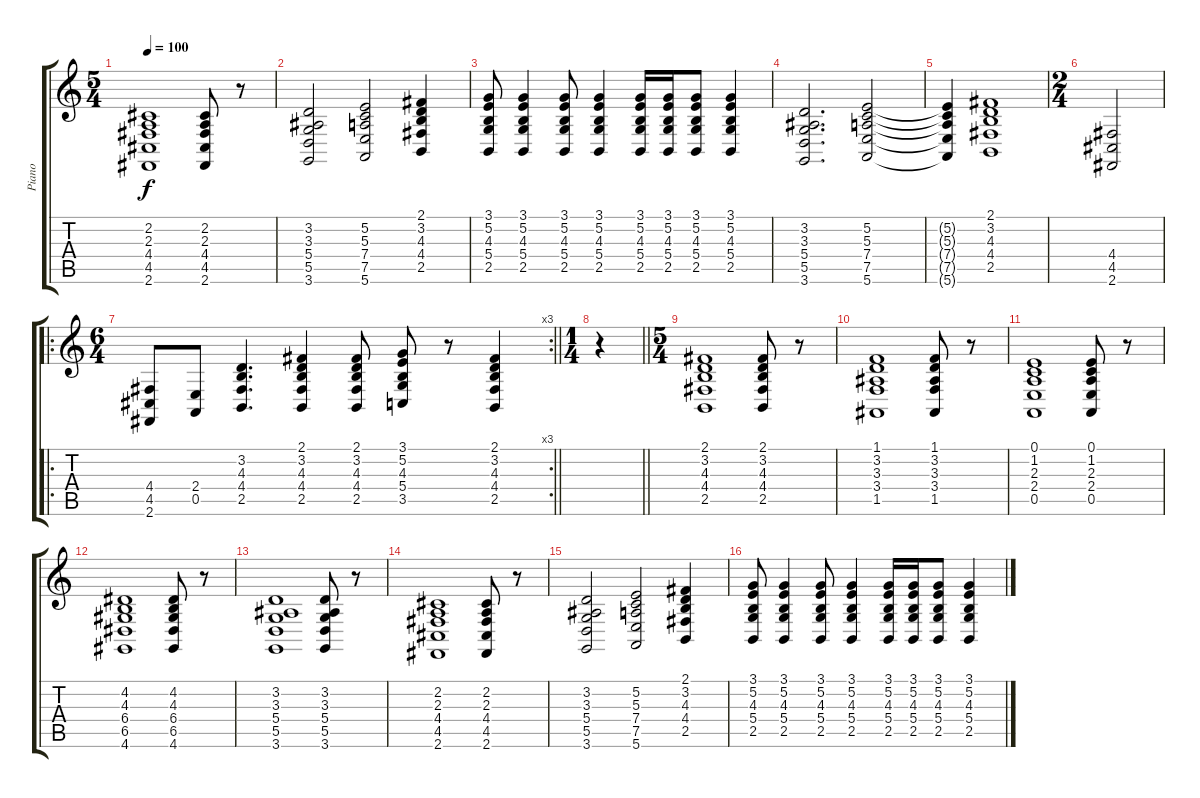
\track ("Piano" "Piano") {instrument electricgrandpiano bank 255}
\staff {score tabs}
\tuning (E4 B3 G3 D3 A2 E2) {hide}
\ts (5 4)
\tempo 100
\clef g2
\ks c
(2.2 2.3 4.4 4.5 2.6).1{dy f} (2.2 2.3 4.4 4.5 2.6).8 r.8 |
(3.2 3.3 5.4 5.5 3.6).2 (5.2 5.3 7.4 7.5 5.6).2 (2.1 3.2 4.3 4.4 2.5).4 |
(3.1 5.2 4.3 5.4 2.5).8 (3.1 5.2 4.3 5.4 2.5).4 (3.1 5.2 4.3 5.4 2.5).8 (3.1 5.2 4.3 5.4 2.5).4 (3.1 5.2 4.3 5.4 2.5).16 (3.1 5.2 4.3 5.4 2.5).16 (3.1 5.2 4.3 5.4 2.5).8 (3.1 5.2 4.3 5.4 2.5).4 |
(3.2 3.3 5.4 5.5 3.6).2{d} (5.2 5.3 7.4 7.5 5.6).2 |
(5.2{t} 5.3{t} 7.4{t} 7.5{t} 5.6{t}).4 (2.1 3.2 4.3 4.4 2.5).1 |
\ts (2 4)
(4.4 4.5 2.6).2 |
\ro
\rc 3
\ts (6 4)
\barLineRight lightlight
(4.4 4.5 2.6).8 (2.4 0.5).8 (3.2 4.3 4.4 2.5).4{d} (2.1 3.2 4.3 4.4 2.5).4 (2.1 3.2 4.3 4.4 2.5).8 (3.1 5.2 4.3 5.4 3.5).8 r.8 (2.1 3.2 4.3 4.4 2.5).4 |
\ts (1 4)
\barLineRight lightlight
r.4 |
\ts (5 4)
(2.1 3.2 4.3 4.4 2.5).1 (2.1 3.2 4.3 4.4 2.5).8 r.8 |
(1.1 3.2 3.3 3.4 1.5).1 (1.1 3.2 3.3 3.4 1.5).8 r.8 |
(0.1 1.2 2.3 2.4 0.5).1 (0.1 1.2 2.3 2.4 0.5).8 r.8 |
(4.2 4.3 6.4 6.5 4.6).1 (4.2 4.3 6.4 6.5 4.6).8 r.8 |
(3.2 3.3 5.4 5.5 3.6).1 (3.2 3.3 5.4 5.5 3.6).8 r.8 |
(2.2 2.3 4.4 4.5 2.6).1 (2.2 2.3 4.4 4.5 2.6).8 r.8 |
(3.2 3.3 5.4 5.5 3.6).2 (5.2 5.3 7.4 7.5 5.6).2 (2.1 3.2 4.3 4.4 2.5).4 |
(3.1 5.2 4.3 5.4 2.5).8 (3.1 5.2 4.3 5.4 2.5).4 (3.1 5.2 4.3 5.4 2.5).8 (3.1 5.2 4.3 5.4 2.5).4 (3.1 5.2 4.3 5.4 2.5).16 (3.1 5.2 4.3 5.4 2.5).16 (3.1 5.2 4.3 5.4 2.5).8 (3.1 5.2 4.3 5.4 2.5).4
